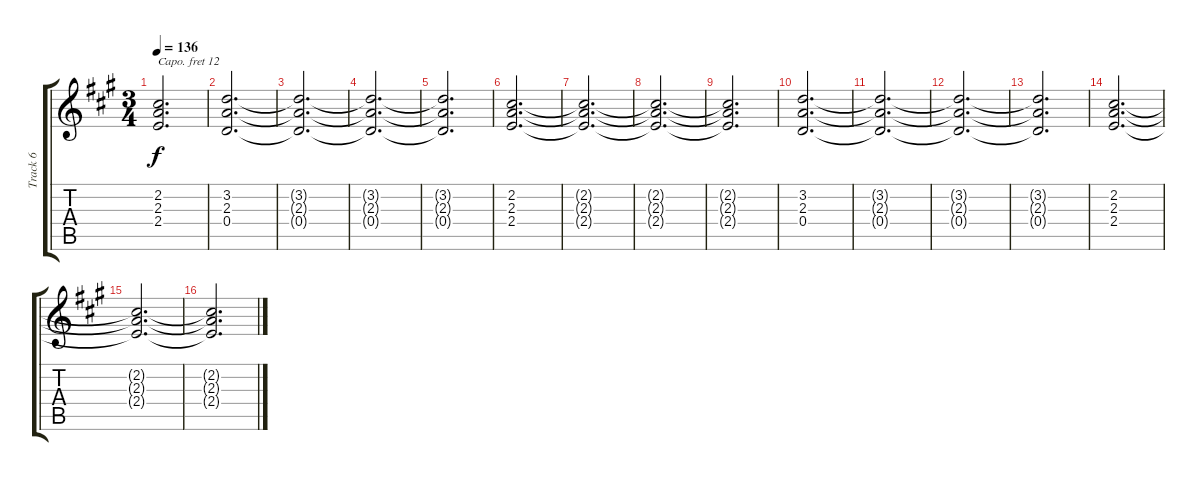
\track ("Track 6" "Track 6") {instrument drawbarorgan}
\staff {score tabs}
\capo 12
\tuning (E4 B3 G3 D3 A2 E2) {hide}
\ts (3 4)
\tempo 136
\clef g2
\ks a
(2.2{t} 2.3{t} 2.4{t}).2{d dy f} |
(3.2 2.3 0.4).2{d} |
(3.2{t} 2.3{t} 0.4{t}).2{d} |
(3.2{t} 2.3{t} 0.4{t}).2{d} |
(3.2{t} 2.3{t} 0.4{t}).2{d} |
(2.2 2.3 2.4).2{d} |
(2.2{t} 2.3{t} 2.4{t}).2{d} |
(2.2{t} 2.3{t} 2.4{t}).2{d} |
(2.2{t} 2.3{t} 2.4{t}).2{d} |
(3.2 2.3 0.4).2{d} |
(3.2{t} 2.3{t} 0.4{t}).2{d} |
(3.2{t} 2.3{t} 0.4{t}).2{d} |
(3.2{t} 2.3{t} 0.4{t}).2{d} |
(2.2 2.3 2.4).2{d} |
(2.2{t} 2.3{t} 2.4{t}).2{d} |
(2.2{t} 2.3{t} 2.4{t}).2{d}
